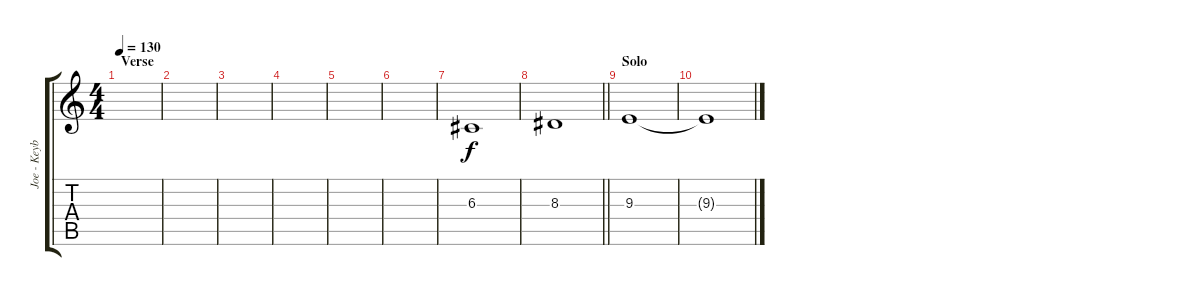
\track ("Joe - Keyboards" "Joe - Keyb") {instrument pad4choir}
\staff {score tabs}
\tuning (E4 B3 G3 D3 A2 E2) {hide}
\ts (4 4)
\section ("" "Verse")
\tempo 130
\clef g2
\ks c
|
|
|
|
|
|
6.3.1 |
\barLineRight lightlight
8.3.1 |
\section ("" "Solo")
9.3.1 |
9.3{t}.1
